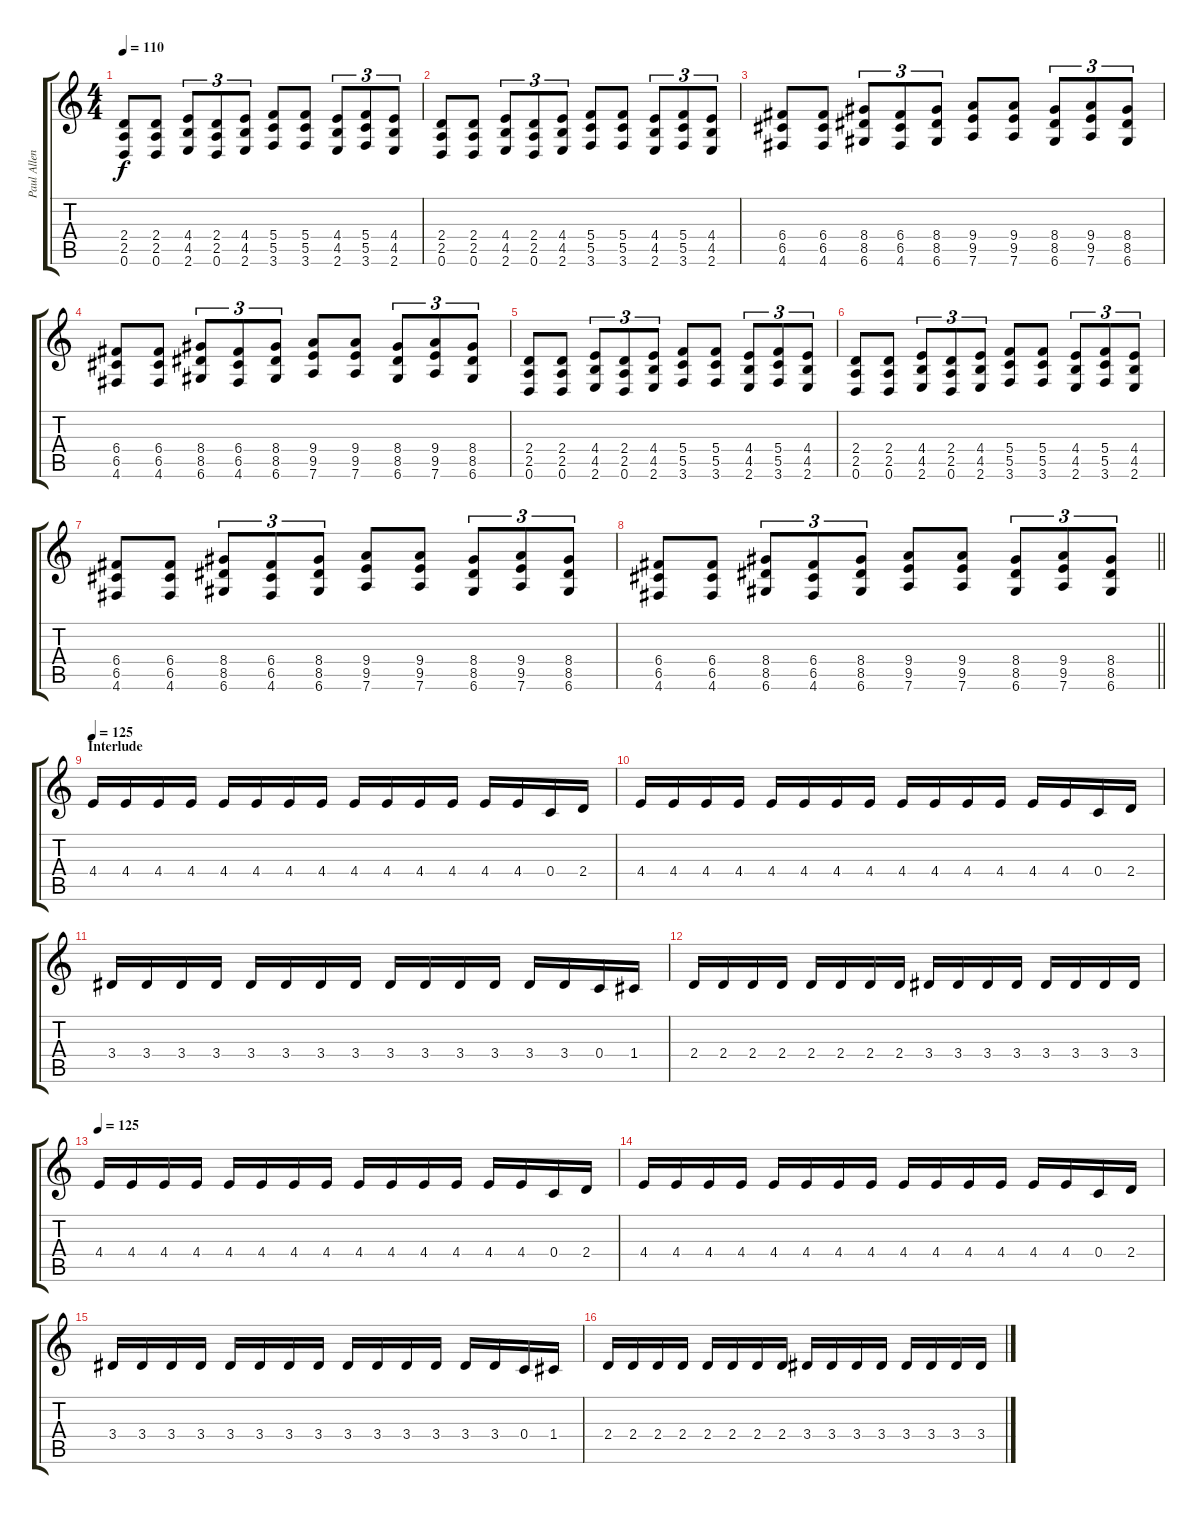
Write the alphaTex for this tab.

\track ("Paul Allender" "Paul Allen") {instrument distortionguitar}
\staff {score tabs}
\tuning (D4 A3 F3 C3 G2 D2) {hide}
\ts (4 4)
\tempo 110
\clef g2
\ks c
(2.4 2.5 0.6).8{dy f} (2.4 2.5 0.6).8 (4.4 4.5 2.6).8{tu (3 2)} (2.4 2.5 0.6).8{tu (3 2)} (4.4 4.5 2.6).8{tu (3 2)} (5.4 5.5 3.6).8 (5.4 5.5 3.6).8 (4.4 4.5 2.6).8{tu (3 2)} (5.4 5.5 3.6).8{tu (3 2)} (4.4 4.5 2.6).8{tu (3 2)} |
(2.4 2.5 0.6).8 (2.4 2.5 0.6).8 (4.4 4.5 2.6).8{tu (3 2)} (2.4 2.5 0.6).8{tu (3 2)} (4.4 4.5 2.6).8{tu (3 2)} (5.4 5.5 3.6).8 (5.4 5.5 3.6).8 (4.4 4.5 2.6).8{tu (3 2)} (5.4 5.5 3.6).8{tu (3 2)} (4.4 4.5 2.6).8{tu (3 2)} |
(6.4 6.5 4.6).8 (6.4 6.5 4.6).8 (8.4 8.5 6.6).8{tu (3 2)} (6.4 6.5 4.6).8{tu (3 2)} (8.4 8.5 6.6).8{tu (3 2)} (9.4 9.5 7.6).8 (9.4 9.5 7.6).8 (8.4 8.5 6.6).8{tu (3 2)} (9.4 9.5 7.6).8{tu (3 2)} (8.4 8.5 6.6).8{tu (3 2)} |
(6.4 6.5 4.6).8 (6.4 6.5 4.6).8 (8.4 8.5 6.6).8{tu (3 2)} (6.4 6.5 4.6).8{tu (3 2)} (8.4 8.5 6.6).8{tu (3 2)} (9.4 9.5 7.6).8 (9.4 9.5 7.6).8 (8.4 8.5 6.6).8{tu (3 2)} (9.4 9.5 7.6).8{tu (3 2)} (8.4 8.5 6.6).8{tu (3 2)} |
(2.4 2.5 0.6).8 (2.4 2.5 0.6).8 (4.4 4.5 2.6).8{tu (3 2)} (2.4 2.5 0.6).8{tu (3 2)} (4.4 4.5 2.6).8{tu (3 2)} (5.4 5.5 3.6).8 (5.4 5.5 3.6).8 (4.4 4.5 2.6).8{tu (3 2)} (5.4 5.5 3.6).8{tu (3 2)} (4.4 4.5 2.6).8{tu (3 2)} |
(2.4 2.5 0.6).8 (2.4 2.5 0.6).8 (4.4 4.5 2.6).8{tu (3 2)} (2.4 2.5 0.6).8{tu (3 2)} (4.4 4.5 2.6).8{tu (3 2)} (5.4 5.5 3.6).8 (5.4 5.5 3.6).8 (4.4 4.5 2.6).8{tu (3 2)} (5.4 5.5 3.6).8{tu (3 2)} (4.4 4.5 2.6).8{tu (3 2)} |
(6.4 6.5 4.6).8 (6.4 6.5 4.6).8 (8.4 8.5 6.6).8{tu (3 2)} (6.4 6.5 4.6).8{tu (3 2)} (8.4 8.5 6.6).8{tu (3 2)} (9.4 9.5 7.6).8 (9.4 9.5 7.6).8 (8.4 8.5 6.6).8{tu (3 2)} (9.4 9.5 7.6).8{tu (3 2)} (8.4 8.5 6.6).8{tu (3 2)} |
\barLineRight lightlight
(6.4 6.5 4.6).8 (6.4 6.5 4.6).8 (8.4 8.5 6.6).8{tu (3 2)} (6.4 6.5 4.6).8{tu (3 2)} (8.4 8.5 6.6).8{tu (3 2)} (9.4 9.5 7.6).8 (9.4 9.5 7.6).8 (8.4 8.5 6.6).8{tu (3 2)} (9.4 9.5 7.6).8{tu (3 2)} (8.4 8.5 6.6).8{tu (3 2)} |
\section ("" "Interlude")
\tempo 125
4.4.16 4.4.16 4.4.16 4.4.16 4.4.16 4.4.16 4.4.16 4.4.16 4.4.16 4.4.16 4.4.16 4.4.16 4.4.16 4.4.16 0.4.16 2.4.16 |
4.4.16 4.4.16 4.4.16 4.4.16 4.4.16 4.4.16 4.4.16 4.4.16 4.4.16 4.4.16 4.4.16 4.4.16 4.4.16 4.4.16 0.4.16 2.4.16 |
3.4.16 3.4.16 3.4.16 3.4.16 3.4.16 3.4.16 3.4.16 3.4.16 3.4.16 3.4.16 3.4.16 3.4.16 3.4.16 3.4.16 0.4.16 1.4.16 |
2.4.16 2.4.16 2.4.16 2.4.16 2.4.16 2.4.16 2.4.16 2.4.16 3.4.16 3.4.16 3.4.16 3.4.16 3.4.16 3.4.16 3.4.16 3.4.16 |
\tempo 125
4.4.16 4.4.16 4.4.16 4.4.16 4.4.16 4.4.16 4.4.16 4.4.16 4.4.16 4.4.16 4.4.16 4.4.16 4.4.16 4.4.16 0.4.16 2.4.16 |
4.4.16 4.4.16 4.4.16 4.4.16 4.4.16 4.4.16 4.4.16 4.4.16 4.4.16 4.4.16 4.4.16 4.4.16 4.4.16 4.4.16 0.4.16 2.4.16 |
3.4.16 3.4.16 3.4.16 3.4.16 3.4.16 3.4.16 3.4.16 3.4.16 3.4.16 3.4.16 3.4.16 3.4.16 3.4.16 3.4.16 0.4.16 1.4.16 |
2.4.16 2.4.16 2.4.16 2.4.16 2.4.16 2.4.16 2.4.16 2.4.16 3.4.16 3.4.16 3.4.16 3.4.16 3.4.16 3.4.16 3.4.16 3.4.16
